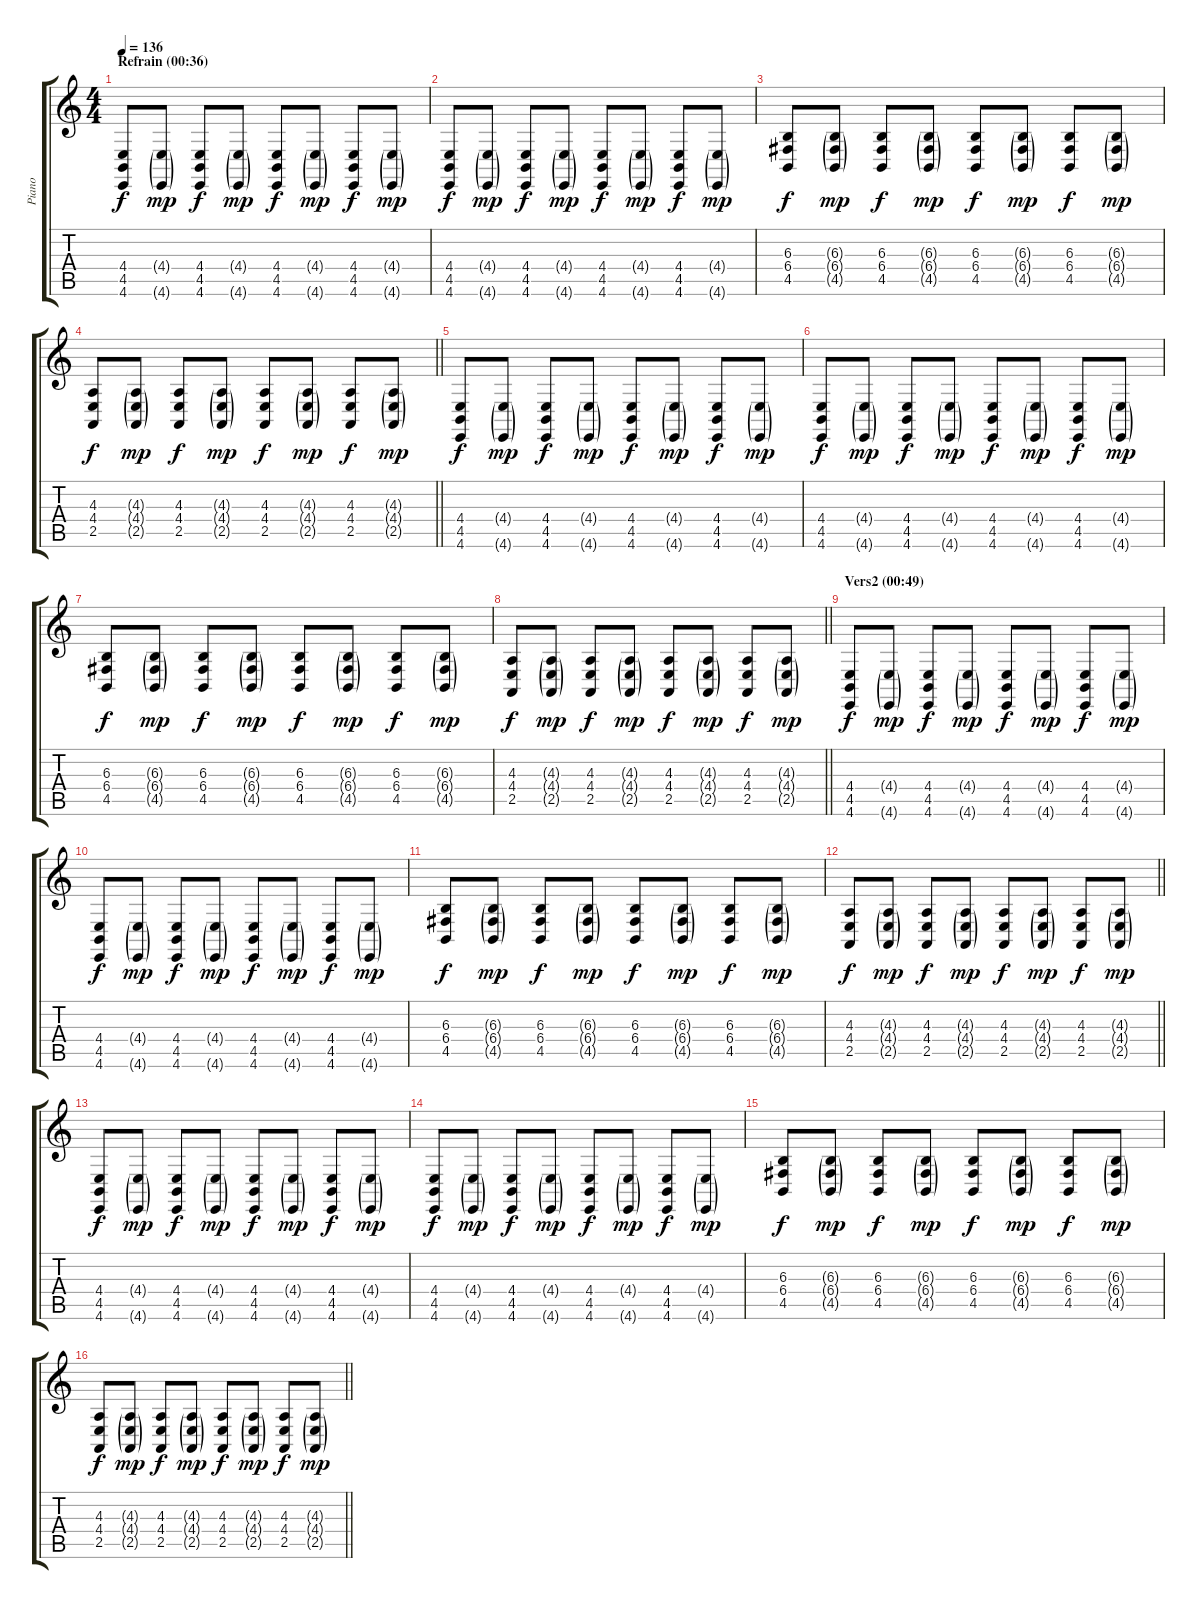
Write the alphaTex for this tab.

\track ("Piano" "Piano") {instrument brightacousticpiano}
\staff {score tabs}
\tuning (D4 A3 F3 C3 G2 C2) {hide}
\ts (4 4)
\section ("" "Refrain (00:36)")
\tempo 136
\clef g2
\ks c
(4.4 4.5 4.6).8{dy f} (4.4{g} 4.6{g}).8{dy mp} (4.4 4.5 4.6).8{dy f} (4.4{g} 4.6{g}).8{dy mp} (4.4 4.5 4.6).8{dy f} (4.4{g} 4.6{g}).8{dy mp} (4.4 4.5 4.6).8{dy f} (4.4{g} 4.6{g}).8{dy mp} |
(4.4 4.5 4.6).8{dy f} (4.4{g} 4.6{g}).8{dy mp} (4.4 4.5 4.6).8{dy f} (4.4{g} 4.6{g}).8{dy mp} (4.4 4.5 4.6).8{dy f} (4.4{g} 4.6{g}).8{dy mp} (4.4 4.5 4.6).8{dy f} (4.4{g} 4.6{g}).8{dy mp} |
(6.3 6.4 4.5).8{dy f} (6.3{g} 6.4{g} 4.5{g}).8{dy mp} (6.3 6.4 4.5).8{dy f} (6.3{g} 6.4{g} 4.5{g}).8{dy mp} (6.3 6.4 4.5).8{dy f} (6.3{g} 6.4{g} 4.5{g}).8{dy mp} (6.3 6.4 4.5).8{dy f} (6.3{g} 6.4{g} 4.5{g}).8{dy mp} |
\barLineRight lightlight
(4.3 4.4 2.5).8{dy f} (4.3{g} 4.4{g} 2.5{g}).8{dy mp} (4.3 4.4 2.5).8{dy f} (4.3{g} 4.4{g} 2.5{g}).8{dy mp} (4.3 4.4 2.5).8{dy f} (4.3{g} 4.4{g} 2.5{g}).8{dy mp} (4.3 4.4 2.5).8{dy f} (4.3{g} 4.4{g} 2.5{g}).8{dy mp} |
(4.4 4.5 4.6).8{dy f} (4.4{g} 4.6{g}).8{dy mp} (4.4 4.5 4.6).8{dy f} (4.4{g} 4.6{g}).8{dy mp} (4.4 4.5 4.6).8{dy f} (4.4{g} 4.6{g}).8{dy mp} (4.4 4.5 4.6).8{dy f} (4.4{g} 4.6{g}).8{dy mp} |
(4.4 4.5 4.6).8{dy f} (4.4{g} 4.6{g}).8{dy mp} (4.4 4.5 4.6).8{dy f} (4.4{g} 4.6{g}).8{dy mp} (4.4 4.5 4.6).8{dy f} (4.4{g} 4.6{g}).8{dy mp} (4.4 4.5 4.6).8{dy f} (4.4{g} 4.6{g}).8{dy mp} |
(6.3 6.4 4.5).8{dy f} (6.3{g} 6.4{g} 4.5{g}).8{dy mp} (6.3 6.4 4.5).8{dy f} (6.3{g} 6.4{g} 4.5{g}).8{dy mp} (6.3 6.4 4.5).8{dy f} (6.3{g} 6.4{g} 4.5{g}).8{dy mp} (6.3 6.4 4.5).8{dy f} (6.3{g} 6.4{g} 4.5{g}).8{dy mp} |
\barLineRight lightlight
(4.3 4.4 2.5).8{dy f} (4.3{g} 4.4{g} 2.5{g}).8{dy mp} (4.3 4.4 2.5).8{dy f} (4.3{g} 4.4{g} 2.5{g}).8{dy mp} (4.3 4.4 2.5).8{dy f} (4.3{g} 4.4{g} 2.5{g}).8{dy mp} (4.3 4.4 2.5).8{dy f} (4.3{g} 4.4{g} 2.5{g}).8{dy mp} |
\section ("" "Vers2 (00:49)")
(4.4 4.5 4.6).8{dy f} (4.4{g} 4.6{g}).8{dy mp} (4.4 4.5 4.6).8{dy f} (4.4{g} 4.6{g}).8{dy mp} (4.4 4.5 4.6).8{dy f} (4.4{g} 4.6{g}).8{dy mp} (4.4 4.5 4.6).8{dy f} (4.4{g} 4.6{g}).8{dy mp} |
(4.4 4.5 4.6).8{dy f} (4.4{g} 4.6{g}).8{dy mp} (4.4 4.5 4.6).8{dy f} (4.4{g} 4.6{g}).8{dy mp} (4.4 4.5 4.6).8{dy f} (4.4{g} 4.6{g}).8{dy mp} (4.4 4.5 4.6).8{dy f} (4.4{g} 4.6{g}).8{dy mp} |
(6.3 6.4 4.5).8{dy f} (6.3{g} 6.4{g} 4.5{g}).8{dy mp} (6.3 6.4 4.5).8{dy f} (6.3{g} 6.4{g} 4.5{g}).8{dy mp} (6.3 6.4 4.5).8{dy f} (6.3{g} 6.4{g} 4.5{g}).8{dy mp} (6.3 6.4 4.5).8{dy f} (6.3{g} 6.4{g} 4.5{g}).8{dy mp} |
\barLineRight lightlight
(4.3 4.4 2.5).8{dy f} (4.3{g} 4.4{g} 2.5{g}).8{dy mp} (4.3 4.4 2.5).8{dy f} (4.3{g} 4.4{g} 2.5{g}).8{dy mp} (4.3 4.4 2.5).8{dy f} (4.3{g} 4.4{g} 2.5{g}).8{dy mp} (4.3 4.4 2.5).8{dy f} (4.3{g} 4.4{g} 2.5{g}).8{dy mp} |
(4.4 4.5 4.6).8{dy f} (4.4{g} 4.6{g}).8{dy mp} (4.4 4.5 4.6).8{dy f} (4.4{g} 4.6{g}).8{dy mp} (4.4 4.5 4.6).8{dy f} (4.4{g} 4.6{g}).8{dy mp} (4.4 4.5 4.6).8{dy f} (4.4{g} 4.6{g}).8{dy mp} |
(4.4 4.5 4.6).8{dy f} (4.4{g} 4.6{g}).8{dy mp} (4.4 4.5 4.6).8{dy f} (4.4{g} 4.6{g}).8{dy mp} (4.4 4.5 4.6).8{dy f} (4.4{g} 4.6{g}).8{dy mp} (4.4 4.5 4.6).8{dy f} (4.4{g} 4.6{g}).8{dy mp} |
(6.3 6.4 4.5).8{dy f} (6.3{g} 6.4{g} 4.5{g}).8{dy mp} (6.3 6.4 4.5).8{dy f} (6.3{g} 6.4{g} 4.5{g}).8{dy mp} (6.3 6.4 4.5).8{dy f} (6.3{g} 6.4{g} 4.5{g}).8{dy mp} (6.3 6.4 4.5).8{dy f} (6.3{g} 6.4{g} 4.5{g}).8{dy mp} |
\barLineRight lightlight
(4.3 4.4 2.5).8{dy f} (4.3{g} 4.4{g} 2.5{g}).8{dy mp} (4.3 4.4 2.5).8{dy f} (4.3{g} 4.4{g} 2.5{g}).8{dy mp} (4.3 4.4 2.5).8{dy f} (4.3{g} 4.4{g} 2.5{g}).8{dy mp} (4.3 4.4 2.5).8{dy f} (4.3{g} 4.4{g} 2.5{g}).8{dy mp}
